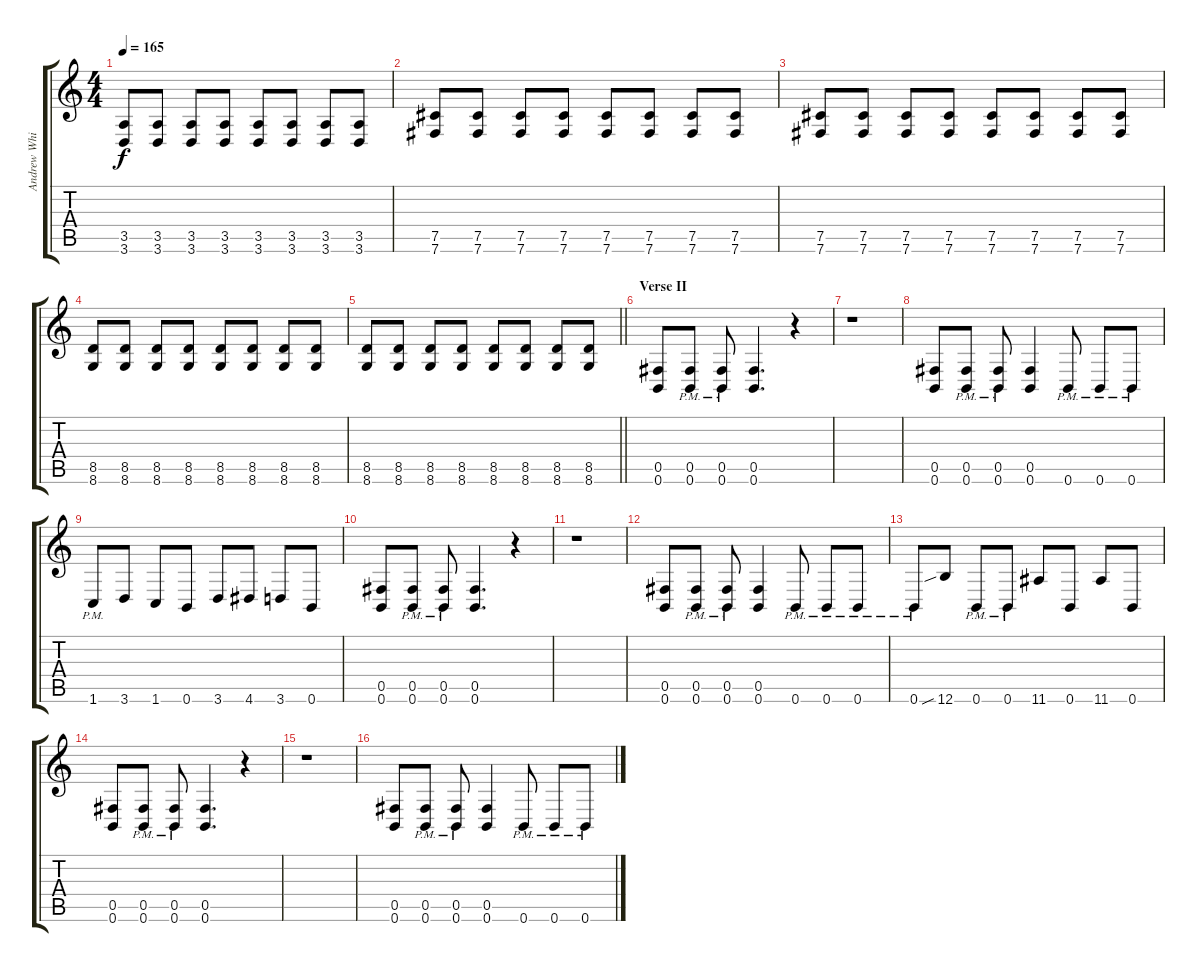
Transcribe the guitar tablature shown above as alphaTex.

\track ("Andrew Whiting" "Andrew Whi") {instrument distortionguitar}
\staff {score tabs}
\tuning (Db4 Ab3 E3 B2 Gb2 B1) {hide}
\ts (4 4)
\tempo 165
\clef g2
\ks c
(3.5 3.6).8{dy f} (3.5 3.6).8 (3.5 3.6).8 (3.5 3.6).8 (3.5 3.6).8 (3.5 3.6).8 (3.5 3.6).8 (3.5 3.6).8 |
(7.5 7.6).8 (7.5 7.6).8 (7.5 7.6).8 (7.5 7.6).8 (7.5 7.6).8 (7.5 7.6).8 (7.5 7.6).8 (7.5 7.6).8 |
(7.5 7.6).8 (7.5 7.6).8 (7.5 7.6).8 (7.5 7.6).8 (7.5 7.6).8 (7.5 7.6).8 (7.5 7.6).8 (7.5 7.6).8 |
(8.5 8.6).8 (8.5 8.6).8 (8.5 8.6).8 (8.5 8.6).8 (8.5 8.6).8 (8.5 8.6).8 (8.5 8.6).8 (8.5 8.6).8 |
\barLineRight lightlight
(8.5 8.6).8 (8.5 8.6).8 (8.5 8.6).8 (8.5 8.6).8 (8.5 8.6).8 (8.5 8.6).8 (8.5 8.6).8 (8.5 8.6).8 |
\section ("" "Verse II")
(0.5 0.6).8 (0.5{pm} 0.6{pm}).8 (0.5{pm} 0.6{pm}).8 (0.5 0.6).4{d} r.4 |
r.1 |
(0.5 0.6).8 (0.5{pm} 0.6{pm}).8 (0.5{pm} 0.6{pm}).8 (0.5 0.6).4 0.6{pm}.8 0.6{pm}.8 0.6{pm}.8 |
1.6{pm}.8 3.6.8 1.6.8 0.6.8 3.6.8 4.6.8 3.6.8 0.6.8 |
(0.5 0.6).8 (0.5{pm} 0.6{pm}).8 (0.5{pm} 0.6{pm}).8 (0.5 0.6).4{d} r.4 |
r.1 |
(0.5 0.6).8 (0.5{pm} 0.6{pm}).8 (0.5{pm} 0.6{pm}).8 (0.5 0.6).4 0.6{pm}.8 0.6{pm}.8 0.6{pm}.8 |
0.6{pm}.8 12.6{sib}.8 0.6{pm}.8 0.6{pm}.8 11.6.8 0.6.8 11.6.8 0.6.8 |
(0.5 0.6).8 (0.5{pm} 0.6{pm}).8 (0.5{pm} 0.6{pm}).8 (0.5 0.6).4{d} r.4 |
r.1 |
(0.5 0.6).8 (0.5{pm} 0.6{pm}).8 (0.5{pm} 0.6{pm}).8 (0.5 0.6).4 0.6{pm}.8 0.6{pm}.8 0.6{pm}.8
